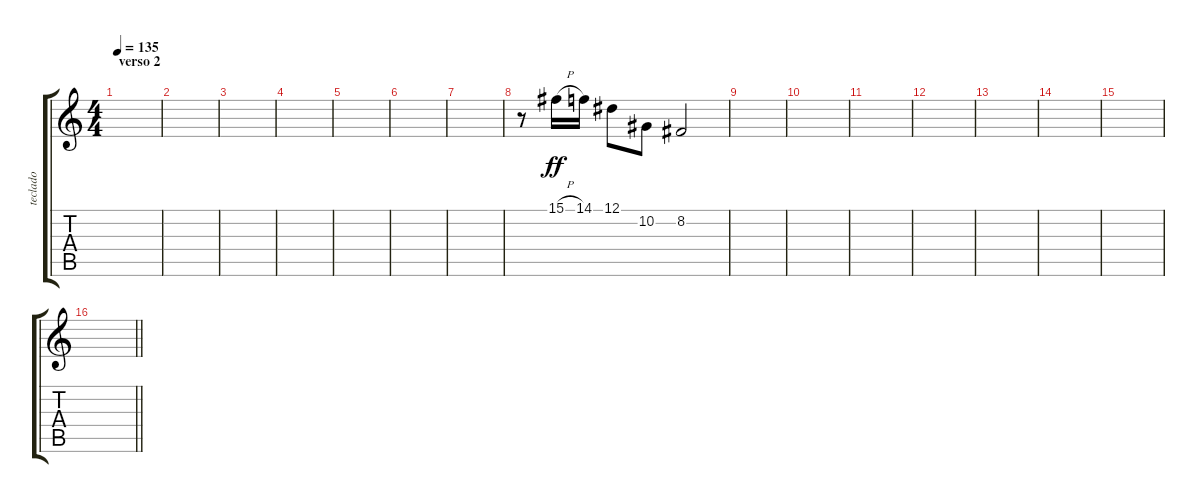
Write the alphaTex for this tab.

\track ("teclado" "teclado") {instrument acousticgrandpiano}
\staff {score tabs}
\tuning (Eb4 Bb3 Gb3 Db3 Ab2 Eb2) {hide}
\ts (4 4)
\section ("" "verso 2")
\tempo 135
\clef g2
\ks c
|
|
|
|
|
|
|
r.8 15.1{h}.16{dy ff} 14.1.16 12.1.8 10.2.8 8.2.2 |
|
|
|
|
|
|
|
\barLineRight lightlight
